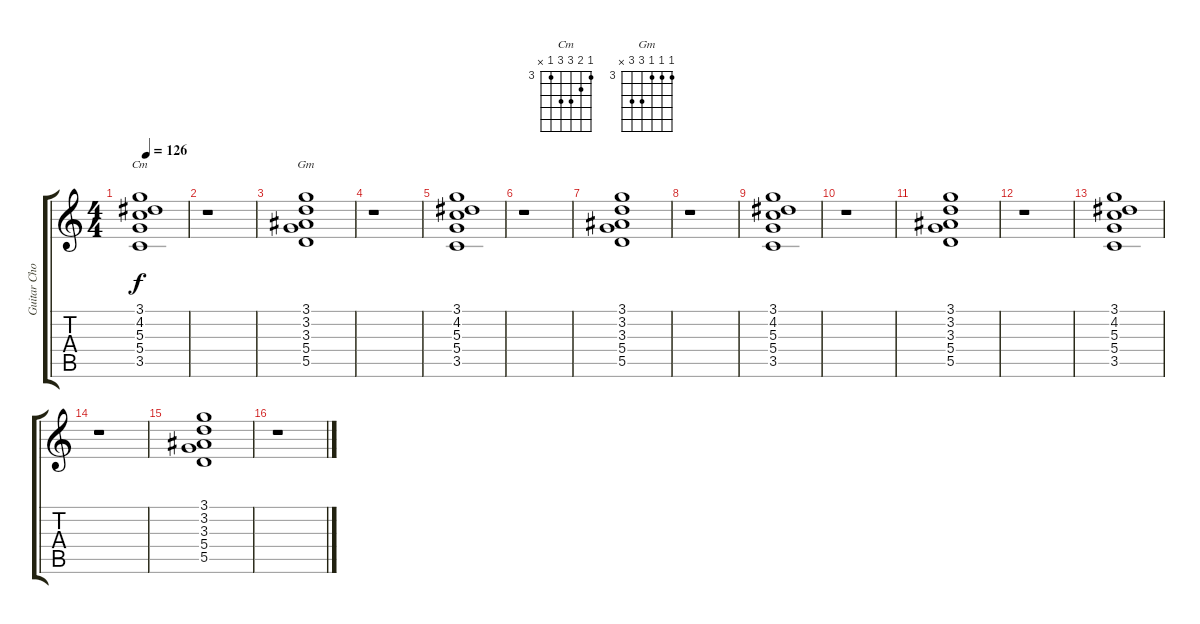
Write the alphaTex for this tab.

\track ("Guitar Chords" "Guitar Cho") {instrument electricguitarjazz}
\staff {score tabs}
\tuning (E4 B3 G3 D3 A2 E2) {hide}
\chord ("Cm" 3 4 5 5 3 x) {firstfret 3}
\chord ("Gm" 3 3 3 5 5 x) {firstfret 3}
\ts (4 4)
\tempo 126
\clef g2
\ks c
(3.1 4.2 5.3 5.4 3.5).1{ch "Cm" dy f} |
r.1 |
(3.1 3.2 3.3 5.4 5.5).1{ch "Gm"} |
r.1 |
(3.1 4.2 5.3 5.4 3.5).1 |
r.1 |
(3.1 3.2 3.3 5.4 5.5).1 |
r.1 |
(3.1 4.2 5.3 5.4 3.5).1 |
r.1 |
(3.1 3.2 3.3 5.4 5.5).1 |
r.1 |
(3.1 4.2 5.3 5.4 3.5).1 |
r.1 |
(3.1 3.2 3.3 5.4 5.5).1 |
r.1
